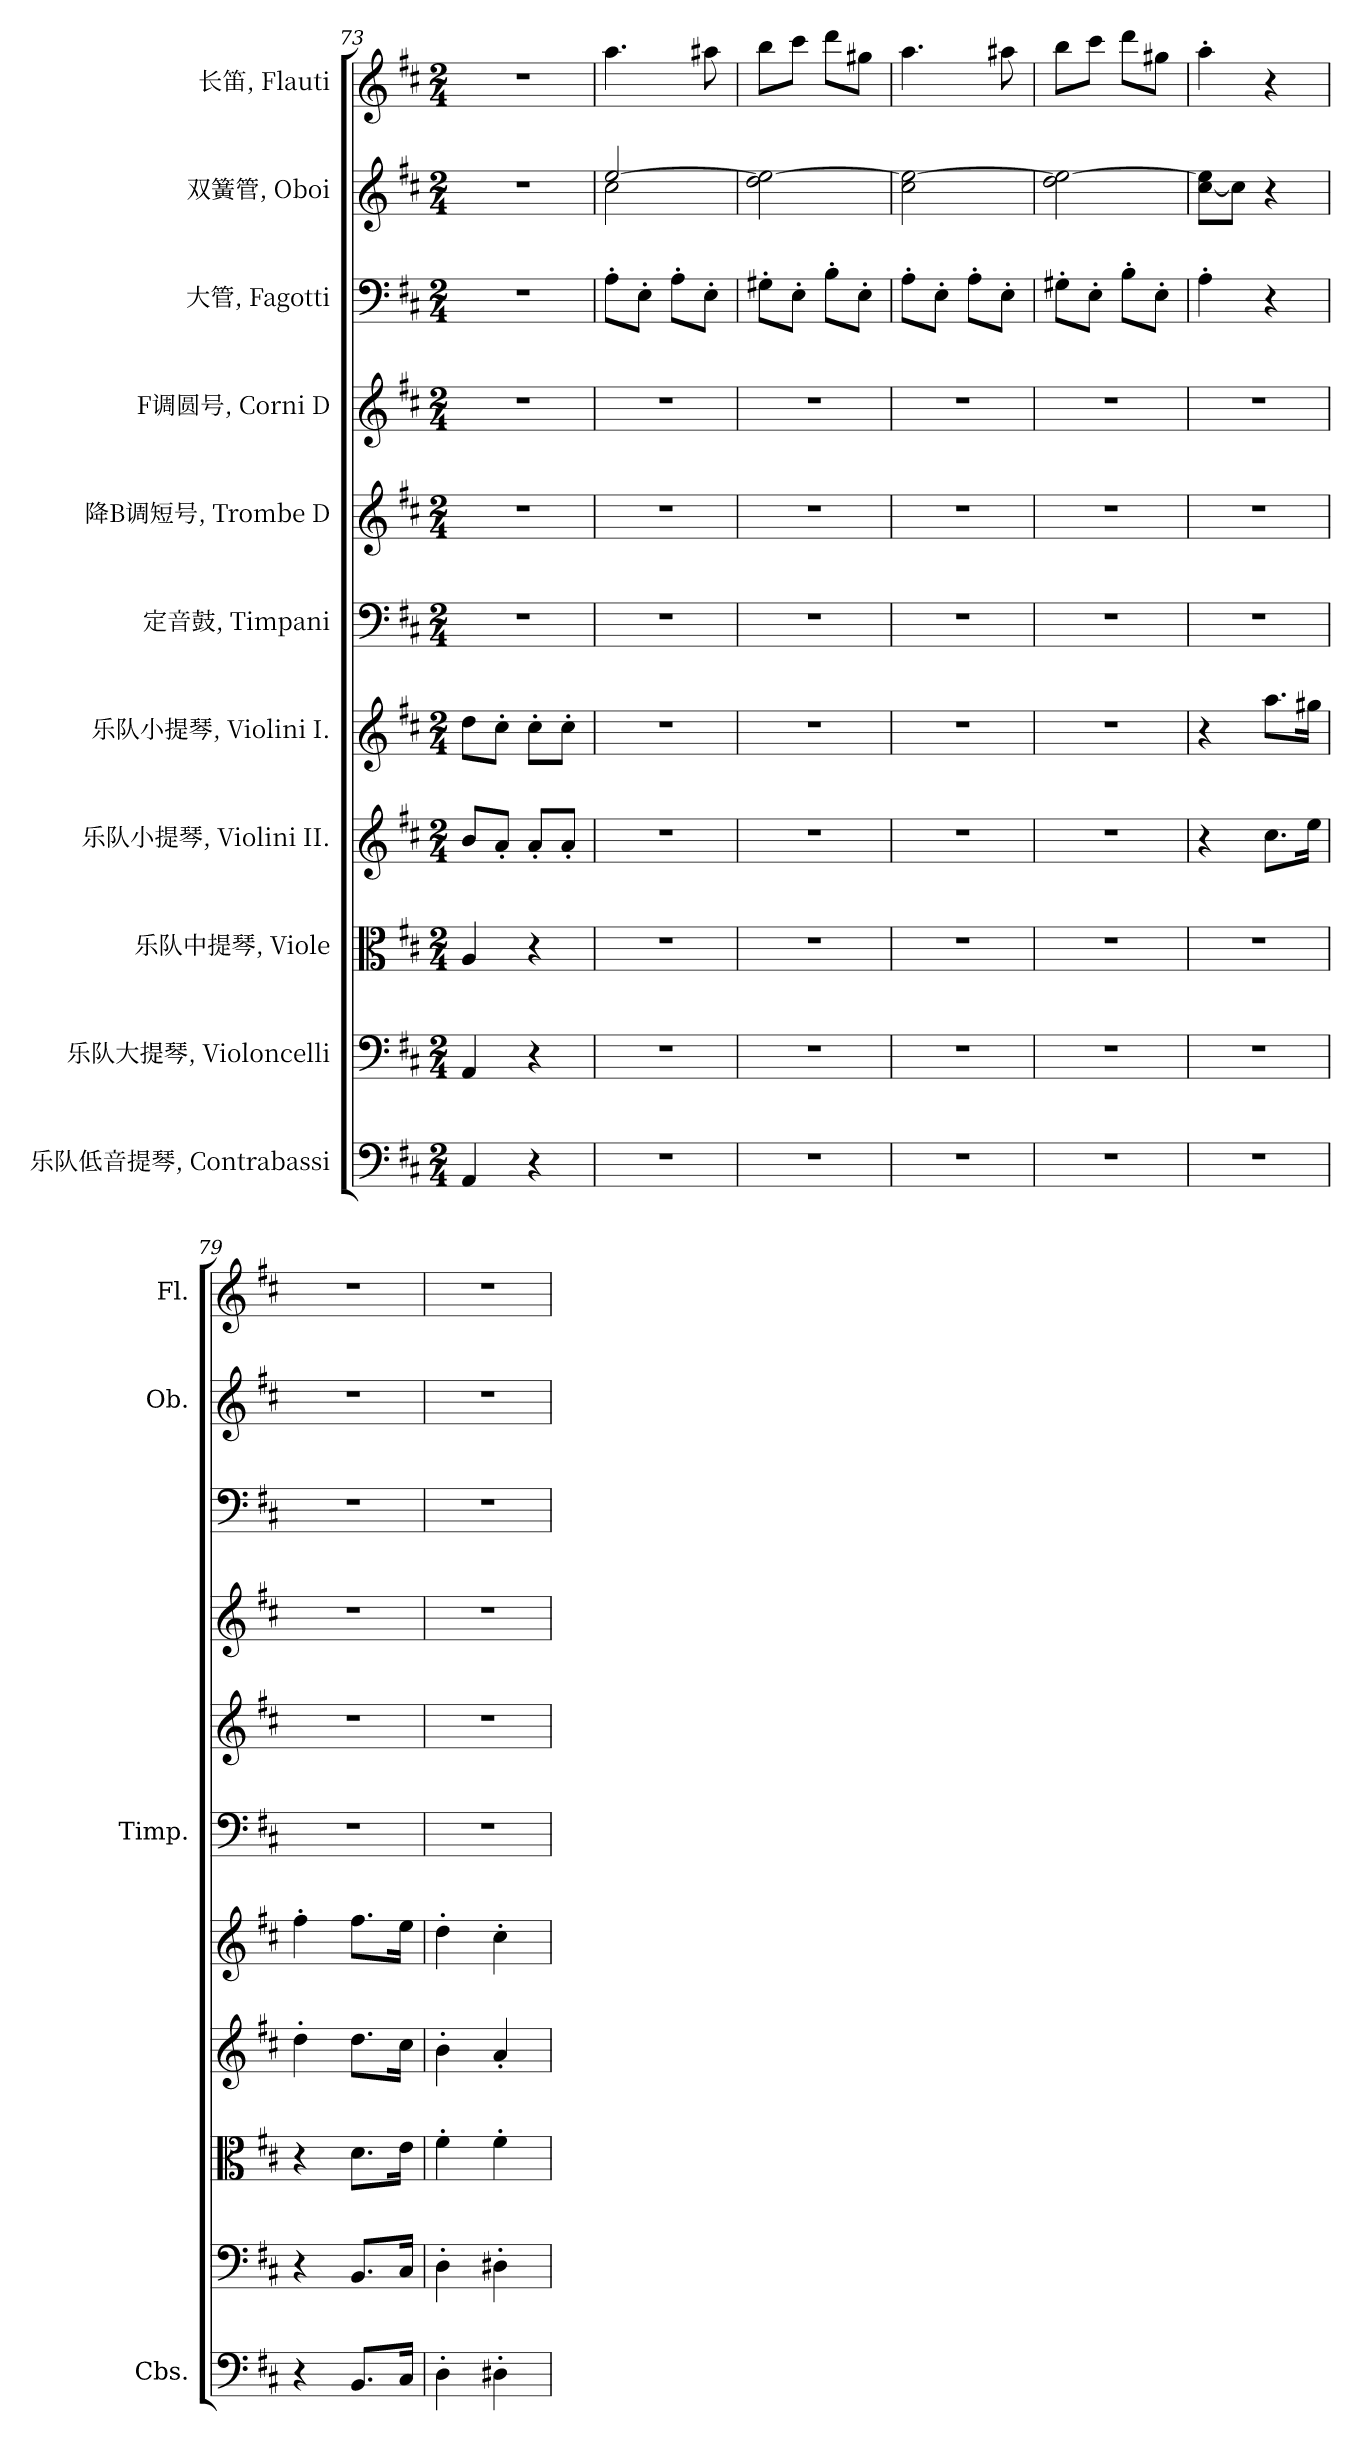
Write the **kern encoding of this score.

**kern	**kern	**kern	**kern	**kern	**kern	**kern	**kern	**kern	**kern	**kern
*part11	*part10	*part9	*part8	*part7	*part6	*part5	*part4	*part3	*part2	*part1
*staff11	*staff10	*staff9	*staff8	*staff7	*staff6	*staff5	*staff4	*staff3	*staff2	*staff1
*I"乐队低音提琴, Contrabassi	*I"乐队大提琴, Violoncelli	*I"乐队中提琴, Viole	*I"乐队小提琴, Violini II.	*I"乐队小提琴, Violini I.	*I"定音鼓, Timpani	*I"降B调短号, Trombe D	*I"F调圆号, Corni D	*I"大管, Fagotti	*I"双簧管, Oboi	*I"长笛, Flauti
*I'Cbs.	*	*	*	*	*I'Timp.	*	*	*	*I'Ob.	*I'Fl.
*clefF4	*clefF4	*clefC3	*clefG2	*clefG2	*clefF4	*clefG2	*clefG2	*clefF4	*clefG2	*clefG2
*ITrd7c12	*	*	*	*	*	*ITrd1c2	*ITrd4c7	*	*	*
*k[f#c#]	*k[f#c#]	*k[f#c#]	*k[f#c#]	*k[f#c#]	*k[f#c#]	*k[]	*k[f#]	*k[f#c#]	*k[f#c#]	*k[f#c#]
*M2/4	*M2/4	*M2/4	*M2/4	*M2/4	*M2/4	*M2/4	*M2/4	*M2/4	*M2/4	*M2/4
=73	=73	=73	=73	=73	=73	=73	=73	=73	=73	=73
4AAA/	4AA/	4A/	8b/L	8dd\L	2r	2r	2r	2r	2r	2r
.	.	.	8a'/J	8cc#'\J	.	.	.	.	.	.
4r	4r	4r	8a'/L	8cc#'\L	.	.	.	.	.	.
.	.	.	8a'/J	8cc#'\J	.	.	.	.	.	.
!!LO:PB:g=z
=74	=74	=74	=74	=74	=74	=74	=74	=74	=74	=74
*	*	*	*	*	*	*	*	*	*^	*
2r	2r	2r	2r	2r	2r	2r	2r	8A'\L	[2ee/	2cc#\	4.aa\
.	.	.	.	.	.	.	.	8E'\J	.	.	.
.	.	.	.	.	.	.	.	8A'\L	.	.	.
.	.	.	.	.	.	.	.	8E'\J	.	.	8aa#X\
*	*	*	*	*	*	*	*	*	*v	*v	*
=75	=75	=75	=75	=75	=75	=75	=75	=75	=75	=75
2r	2r	2r	2r	2r	2r	2r	2r	8G#X'\L	2dd\ 2ee\_	8bb\L
.	.	.	.	.	.	.	.	8E'\J	.	8ccc#\J
.	.	.	.	.	.	.	.	8B'\L	.	8ddd\L
.	.	.	.	.	.	.	.	8E'\J	.	8gg#X\J
=76	=76	=76	=76	=76	=76	=76	=76	=76	=76	=76
2r	2r	2r	2r	2r	2r	2r	2r	8A'\L	2cc#\ 2ee\_	4.aa\
.	.	.	.	.	.	.	.	8E'\J	.	.
.	.	.	.	.	.	.	.	8A'\L	.	.
.	.	.	.	.	.	.	.	8E'\J	.	8aa#X\
=77	=77	=77	=77	=77	=77	=77	=77	=77	=77	=77
2r	2r	2r	2r	2r	2r	2r	2r	8G#X'\L	2dd\ 2ee\_	8bb\L
.	.	.	.	.	.	.	.	8E'\J	.	8ccc#\J
.	.	.	.	.	.	.	.	8B'\L	.	8ddd\L
.	.	.	.	.	.	.	.	8E'\J	.	8gg#X\J
=78	=78	=78	=78	=78	=78	=78	=78	=78	=78	=78
2r	2r	2r	4r	4r	2r	2r	2r	4A'\	[8cc#\ 8ee\]L	4aa'\
.	.	.	.	.	.	.	.	.	8cc#\J]	.
.	.	.	8.cc#\L	8.aa\L	.	.	.	4r	4r	4r
.	.	.	16ee\Jk	16gg#X\Jk	.	.	.	.	.	.
=79	=79	=79	=79	=79	=79	=79	=79	=79	=79	=79
4r	4r	4r	4dd'\	4ff#'\	2r	2r	2r	2r	2r	2r
8.BBB/L	8.BB/L	8.d\L	8.dd\L	8.ff#\L	.	.	.	.	.	.
16CC#/Jk	16C#/Jk	16e\Jk	16cc#\Jk	16ee\Jk	.	.	.	.	.	.
=80	=80	=80	=80	=80	=80	=80	=80	=80	=80	=80
4DD'\	4D'\	4f#'\	4b'\	4dd'\	2r	2r	2r	2r	2r	2r
4DD#X'\	4D#X'\	4f#'\	4a'/	4cc#'\	.	.	.	.	.	.
=	=	=	=	=	=	=	=	=	=	=
*-	*-	*-	*-	*-	*-	*-	*-	*-	*-	*-
